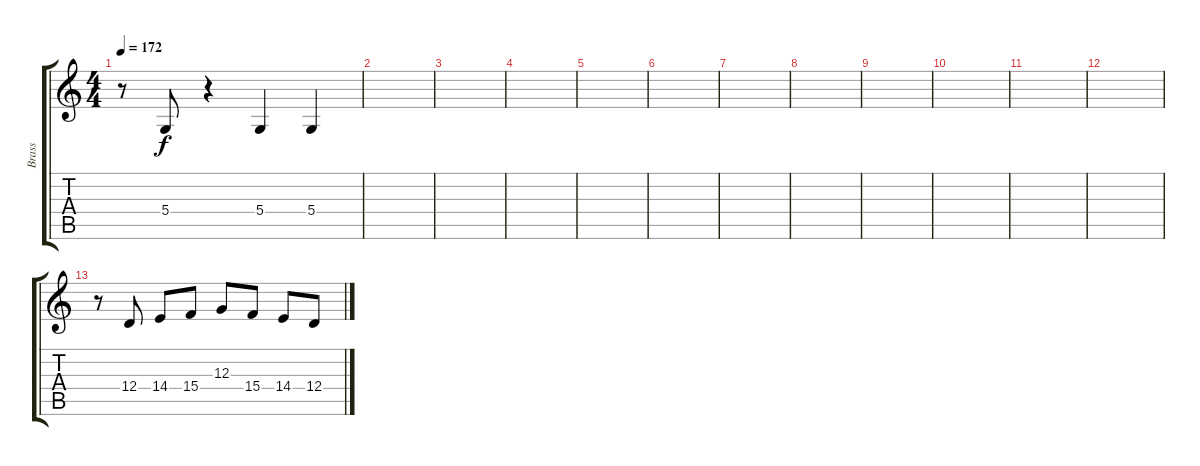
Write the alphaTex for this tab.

\track ("Brass" "Brass") {instrument trombone}
\staff {score tabs}
\tuning (E4 B3 G3 D3 A2 E2) {hide}
\ts (4 4)
\tempo 172
\clef g2
\ks c
r.8{dy f} 5.4.8 r.4 5.4.4 5.4.4 |
|
|
|
|
|
|
|
|
|
|
|
r.8 12.4.8 14.4.8 15.4.8 12.3.8 15.4.8 14.4.8 12.4.8
